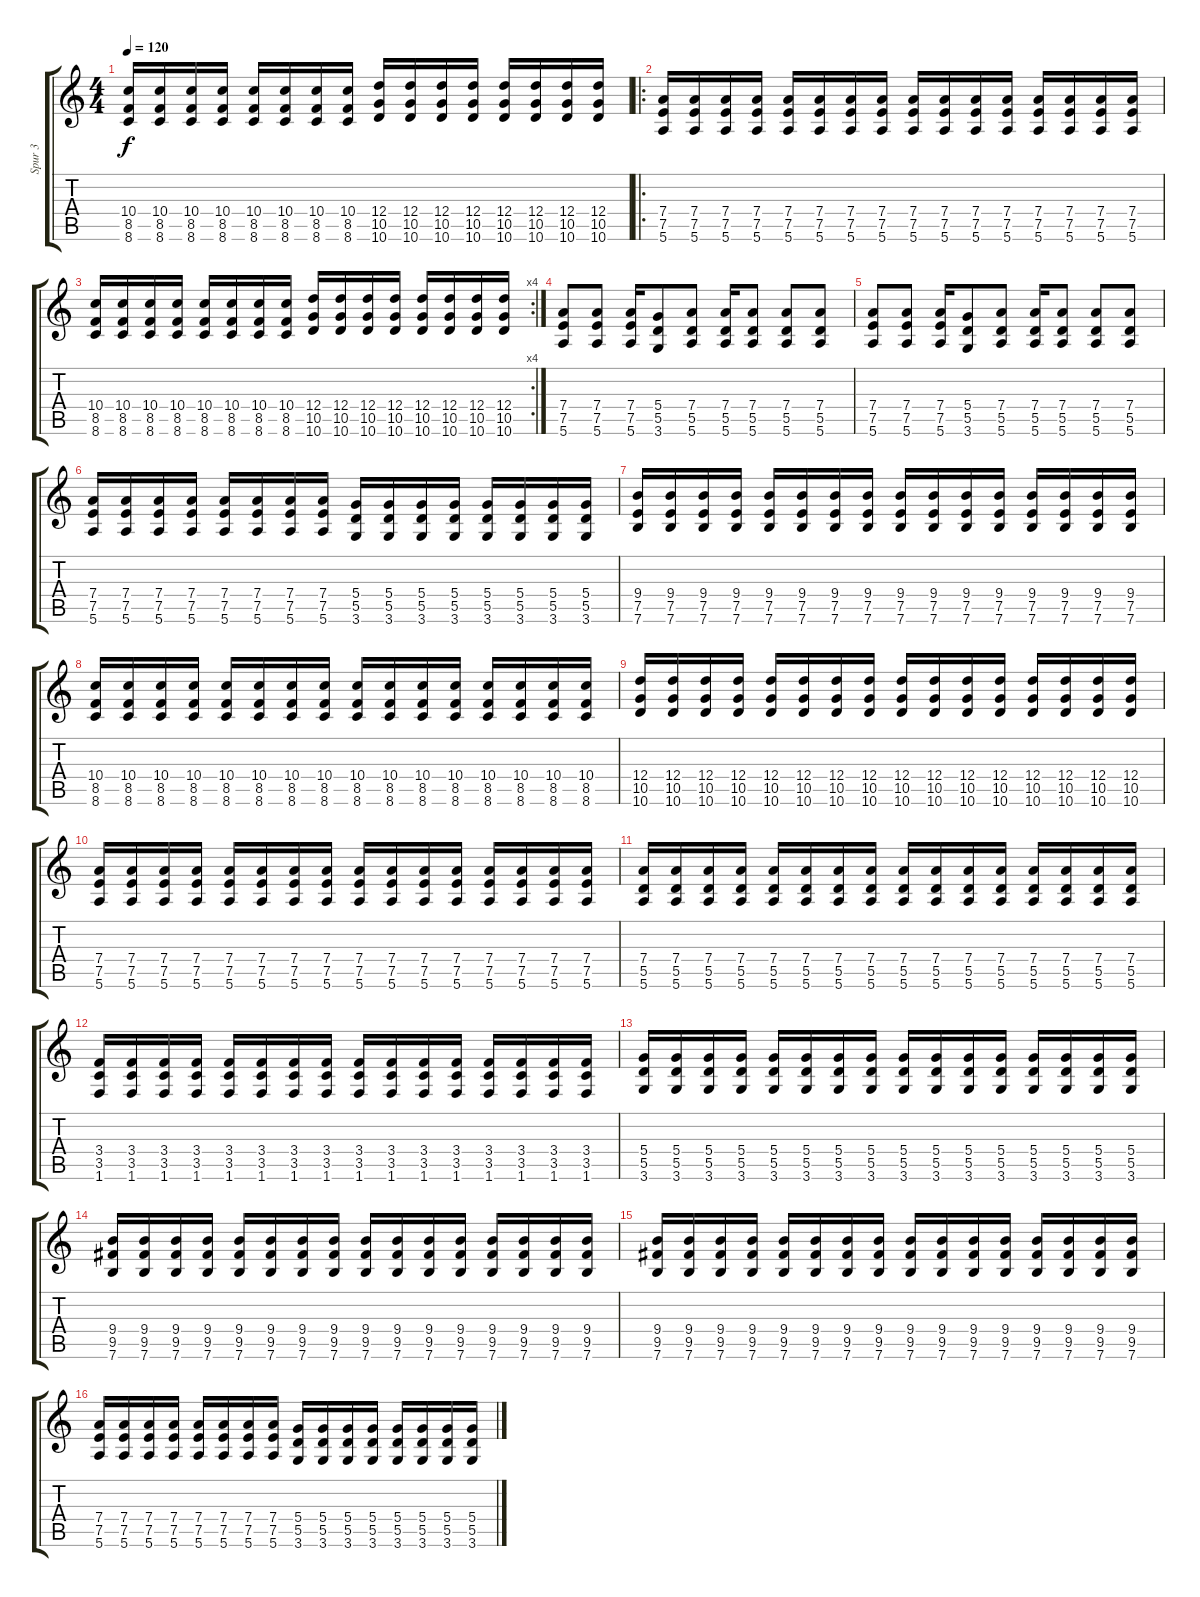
\track ("Spur 3" "Spur 3") {instrument overdrivenguitar}
\staff {score tabs}
\tuning (E4 B3 G3 D3 A2 E2) {hide}
\ts (4 4)
\tempo 120
\clef g2
\ks c
(10.4 8.5 8.6).16{dy f} (10.4 8.5 8.6).16 (10.4 8.5 8.6).16 (10.4 8.5 8.6).16 (10.4 8.5 8.6).16 (10.4 8.5 8.6).16 (10.4 8.5 8.6).16 (10.4 8.5 8.6).16 (12.4 10.5 10.6).16 (12.4 10.5 10.6).16 (12.4 10.5 10.6).16 (12.4 10.5 10.6).16 (12.4 10.5 10.6).16 (12.4 10.5 10.6).16 (12.4 10.5 10.6).16 (12.4 10.5 10.6).16 |
\ro
(7.4 7.5 5.6).16 (7.4 7.5 5.6).16 (7.4 7.5 5.6).16 (7.4 7.5 5.6).16 (7.4 7.5 5.6).16 (7.4 7.5 5.6).16 (7.4 7.5 5.6).16 (7.4 7.5 5.6).16 (7.4 7.5 5.6).16 (7.4 7.5 5.6).16 (7.4 7.5 5.6).16 (7.4 7.5 5.6).16 (7.4 7.5 5.6).16 (7.4 7.5 5.6).16 (7.4 7.5 5.6).16 (7.4 7.5 5.6).16 |
\rc 4
(10.4 8.5 8.6).16 (10.4 8.5 8.6).16 (10.4 8.5 8.6).16 (10.4 8.5 8.6).16 (10.4 8.5 8.6).16 (10.4 8.5 8.6).16 (10.4 8.5 8.6).16 (10.4 8.5 8.6).16 (12.4 10.5 10.6).16 (12.4 10.5 10.6).16 (12.4 10.5 10.6).16 (12.4 10.5 10.6).16 (12.4 10.5 10.6).16 (12.4 10.5 10.6).16 (12.4 10.5 10.6).16 (12.4 10.5 10.6).16 |
(7.4 7.5 5.6).8 (7.4 7.5 5.6).8 (7.4 7.5 5.6).16 (5.4 5.5 3.6).8 (7.4 5.5 5.6).8 (7.4 5.5 5.6).16 (7.4 5.5 5.6).8 (7.4 5.5 5.6).8 (7.4 5.5 5.6).8 |
(7.4 7.5 5.6).8 (7.4 7.5 5.6).8 (7.4 7.5 5.6).16 (5.4 5.5 3.6).8 (7.4 5.5 5.6).8 (7.4 5.5 5.6).16 (7.4 5.5 5.6).8 (7.4 5.5 5.6).8 (7.4 5.5 5.6).8 |
(7.4 7.5 5.6).16 (7.4 7.5 5.6).16 (7.4 7.5 5.6).16 (7.4 7.5 5.6).16 (7.4 7.5 5.6).16 (7.4 7.5 5.6).16 (7.4 7.5 5.6).16 (7.4 7.5 5.6).16 (5.4 5.5 3.6).16 (5.4 5.5 3.6).16 (5.4 5.5 3.6).16 (5.4 5.5 3.6).16 (5.4 5.5 3.6).16 (5.4 5.5 3.6).16 (5.4 5.5 3.6).16 (5.4 5.5 3.6).16 |
(9.4 7.5 7.6).16 (9.4 7.5 7.6).16 (9.4 7.5 7.6).16 (9.4 7.5 7.6).16 (9.4 7.5 7.6).16 (9.4 7.5 7.6).16 (9.4 7.5 7.6).16 (9.4 7.5 7.6).16 (9.4 7.5 7.6).16 (9.4 7.5 7.6).16 (9.4 7.5 7.6).16 (9.4 7.5 7.6).16 (9.4 7.5 7.6).16 (9.4 7.5 7.6).16 (9.4 7.5 7.6).16 (9.4 7.5 7.6).16 |
(10.4 8.5 8.6).16 (10.4 8.5 8.6).16 (10.4 8.5 8.6).16 (10.4 8.5 8.6).16 (10.4 8.5 8.6).16 (10.4 8.5 8.6).16 (10.4 8.5 8.6).16 (10.4 8.5 8.6).16 (10.4 8.5 8.6).16 (10.4 8.5 8.6).16 (10.4 8.5 8.6).16 (10.4 8.5 8.6).16 (10.4 8.5 8.6).16 (10.4 8.5 8.6).16 (10.4 8.5 8.6).16 (10.4 8.5 8.6).16 |
(12.4 10.5 10.6).16 (12.4 10.5 10.6).16 (12.4 10.5 10.6).16 (12.4 10.5 10.6).16 (12.4 10.5 10.6).16 (12.4 10.5 10.6).16 (12.4 10.5 10.6).16 (12.4 10.5 10.6).16 (12.4 10.5 10.6).16 (12.4 10.5 10.6).16 (12.4 10.5 10.6).16 (12.4 10.5 10.6).16 (12.4 10.5 10.6).16 (12.4 10.5 10.6).16 (12.4 10.5 10.6).16 (12.4 10.5 10.6).16 |
(7.4 7.5 5.6).16 (7.4 7.5 5.6).16 (7.4 7.5 5.6).16 (7.4 7.5 5.6).16 (7.4 7.5 5.6).16 (7.4 7.5 5.6).16 (7.4 7.5 5.6).16 (7.4 7.5 5.6).16 (7.4 7.5 5.6).16 (7.4 7.5 5.6).16 (7.4 7.5 5.6).16 (7.4 7.5 5.6).16 (7.4 7.5 5.6).16 (7.4 7.5 5.6).16 (7.4 7.5 5.6).16 (7.4 7.5 5.6).16 |
(7.4 5.5 5.6).16 (7.4 5.5 5.6).16 (7.4 5.5 5.6).16 (7.4 5.5 5.6).16 (7.4 5.5 5.6).16 (7.4 5.5 5.6).16 (7.4 5.5 5.6).16 (7.4 5.5 5.6).16 (7.4 5.5 5.6).16 (7.4 5.5 5.6).16 (7.4 5.5 5.6).16 (7.4 5.5 5.6).16 (7.4 5.5 5.6).16 (7.4 5.5 5.6).16 (7.4 5.5 5.6).16 (7.4 5.5 5.6).16 |
(3.4 3.5 1.6).16 (3.4 3.5 1.6).16 (3.4 3.5 1.6).16 (3.4 3.5 1.6).16 (3.4 3.5 1.6).16 (3.4 3.5 1.6).16 (3.4 3.5 1.6).16 (3.4 3.5 1.6).16 (3.4 3.5 1.6).16 (3.4 3.5 1.6).16 (3.4 3.5 1.6).16 (3.4 3.5 1.6).16 (3.4 3.5 1.6).16 (3.4 3.5 1.6).16 (3.4 3.5 1.6).16 (3.4 3.5 1.6).16 |
(5.4 5.5 3.6).16 (5.4 5.5 3.6).16 (5.4 5.5 3.6).16 (5.4 5.5 3.6).16 (5.4 5.5 3.6).16 (5.4 5.5 3.6).16 (5.4 5.5 3.6).16 (5.4 5.5 3.6).16 (5.4 5.5 3.6).16 (5.4 5.5 3.6).16 (5.4 5.5 3.6).16 (5.4 5.5 3.6).16 (5.4 5.5 3.6).16 (5.4 5.5 3.6).16 (5.4 5.5 3.6).16 (5.4 5.5 3.6).16 |
(9.4 9.5 7.6).16 (9.4 9.5 7.6).16 (9.4 9.5 7.6).16 (9.4 9.5 7.6).16 (9.4 9.5 7.6).16 (9.4 9.5 7.6).16 (9.4 9.5 7.6).16 (9.4 9.5 7.6).16 (9.4 9.5 7.6).16 (9.4 9.5 7.6).16 (9.4 9.5 7.6).16 (9.4 9.5 7.6).16 (9.4 9.5 7.6).16 (9.4 9.5 7.6).16 (9.4 9.5 7.6).16 (9.4 9.5 7.6).16 |
(9.4 9.5 7.6).16 (9.4 9.5 7.6).16 (9.4 9.5 7.6).16 (9.4 9.5 7.6).16 (9.4 9.5 7.6).16 (9.4 9.5 7.6).16 (9.4 9.5 7.6).16 (9.4 9.5 7.6).16 (9.4 9.5 7.6).16 (9.4 9.5 7.6).16 (9.4 9.5 7.6).16 (9.4 9.5 7.6).16 (9.4 9.5 7.6).16 (9.4 9.5 7.6).16 (9.4 9.5 7.6).16 (9.4 9.5 7.6).16 |
(7.4 7.5 5.6).16 (7.4 7.5 5.6).16 (7.4 7.5 5.6).16 (7.4 7.5 5.6).16 (7.4 7.5 5.6).16 (7.4 7.5 5.6).16 (7.4 7.5 5.6).16 (7.4 7.5 5.6).16 (5.4 5.5 3.6).16 (5.4 5.5 3.6).16 (5.4 5.5 3.6).16 (5.4 5.5 3.6).16 (5.4 5.5 3.6).16 (5.4 5.5 3.6).16 (5.4 5.5 3.6).16 (5.4 5.5 3.6).16
